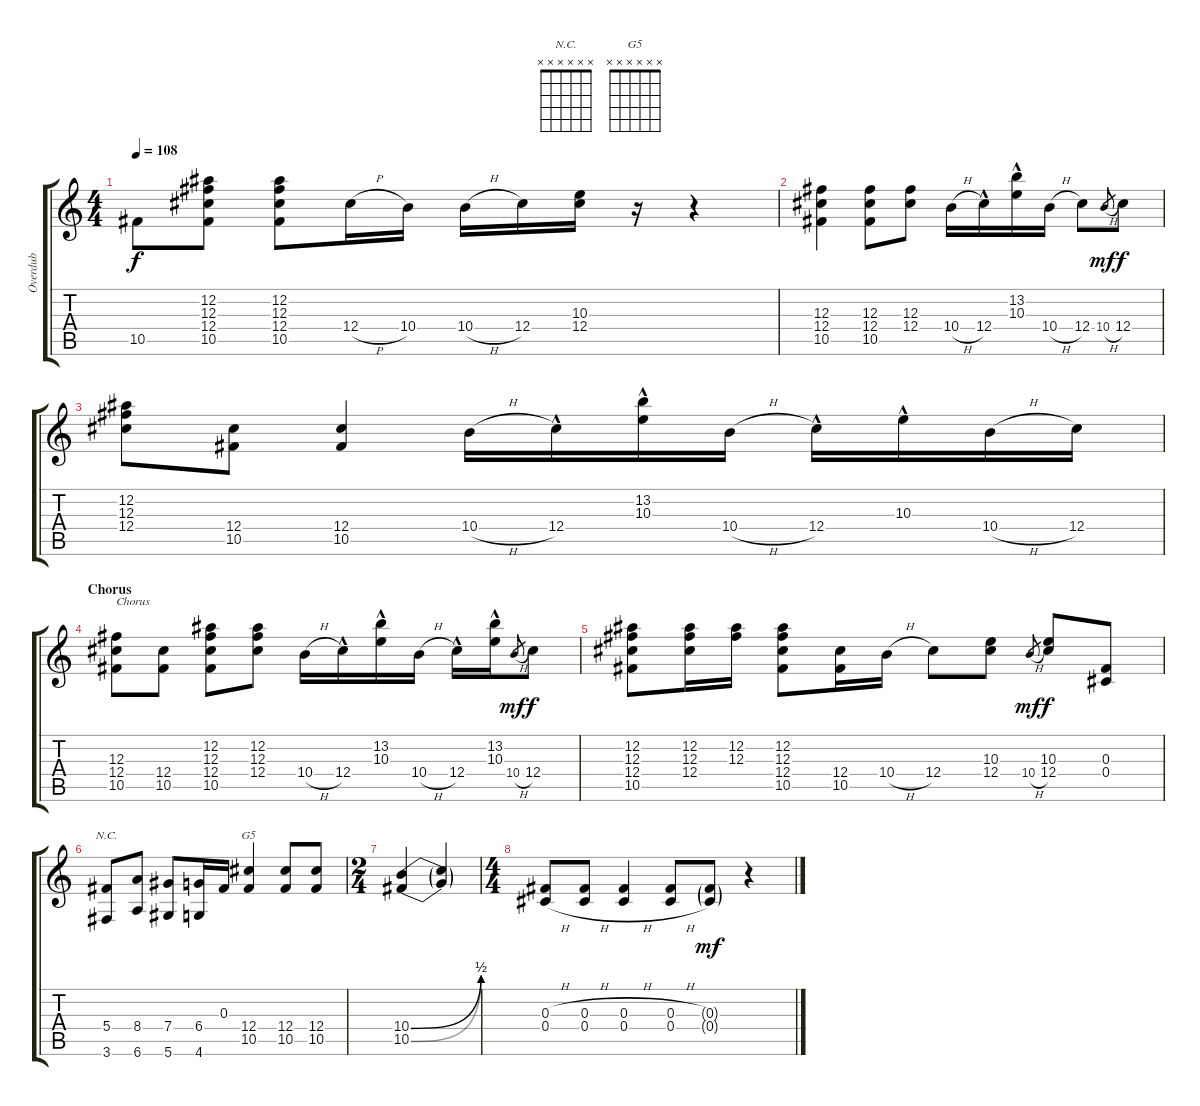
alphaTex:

\track ("Overdub" "Overdub") {instrument fretlessbass}
\staff {score tabs}
\tuning (Eb4 Bb3 Gb3 Db3 Ab2 Eb2) {hide}
\chord ("N.C." x x x x x x) {firstfret 0}
\chord ("G5" x x x x x x) {firstfret 0}
\ts (4 4)
\tempo 108
\clef g2
\ks c
10.5.8{dy f} (12.2 12.3 12.4 10.5).8 (12.2 12.3 12.4 10.5).8 12.4{h}.16 10.4.16 10.4{h}.16 12.4.16 (10.3 12.4).16 r.16 r.4 |
(12.3 12.4 10.5).4 (12.3 12.4 10.5).8 (12.3 12.4).8 10.4{h}.16 12.4{hac}.16 (13.2{hac} 10.3{hac}).16 10.4{h}.16 12.4.8 10.4{h}.8{gr dy mf} 12.4.8{dy f} |
(12.2 12.3 12.4).8 (12.4 10.5).8 (12.4 10.5).4 10.4{h}.16 12.4{hac}.16 (13.2{hac} 10.3{hac}).16 10.4{h}.16 12.4{hac}.16 10.3{hac}.16 10.4{h}.16 12.4.16 |
\section ("" "Chorus")
(12.3 12.4 10.5).8{txt "Chorus"} (12.4 10.5).8 (12.2 12.3 12.4 10.5).8 (12.2 12.3 12.4).8 10.4{h}.16 12.4{hac}.16 (13.2{hac} 10.3{hac}).16 10.4{h}.16 12.4{hac}.16 (13.2{hac} 10.3{hac}).16 10.4{h}.8{gr dy mf} 12.4.8{dy f} |
(12.2 12.3 12.4 10.5).8 (12.2 12.3 12.4).16 (12.2 12.3).16 (12.2 12.3 12.4 10.5).8 (12.4 10.5).16 10.4{h}.16 12.4.8 (10.3 12.4).8 10.4{h}.8{gr dy mf} (10.3 12.4).8{dy f} (0.3 0.4).8 |
(5.4 3.6).8{ch "N.C."} (8.4 6.6).8 (7.4 5.6).8 (6.4 4.6).16 0.3.16 (12.4 10.5).4{ch "G5"} (12.4 10.5).8 (12.4 10.5).8 |
\ts (2 4)
(10.4{be (bend 0 0 60 2)} 10.5{be (bend 0 0 60 2)}).4 (10.4{t} 10.5{t}).4 |
\ts (4 4)
(0.3{h} 0.4{h}).8 (0.3{h} 0.4{h}).8 (0.3{h} 0.4{h}).4 (0.3{h} 0.4{h}).8 (0.3{g} 0.4{g}).8{dy mf} r.4
